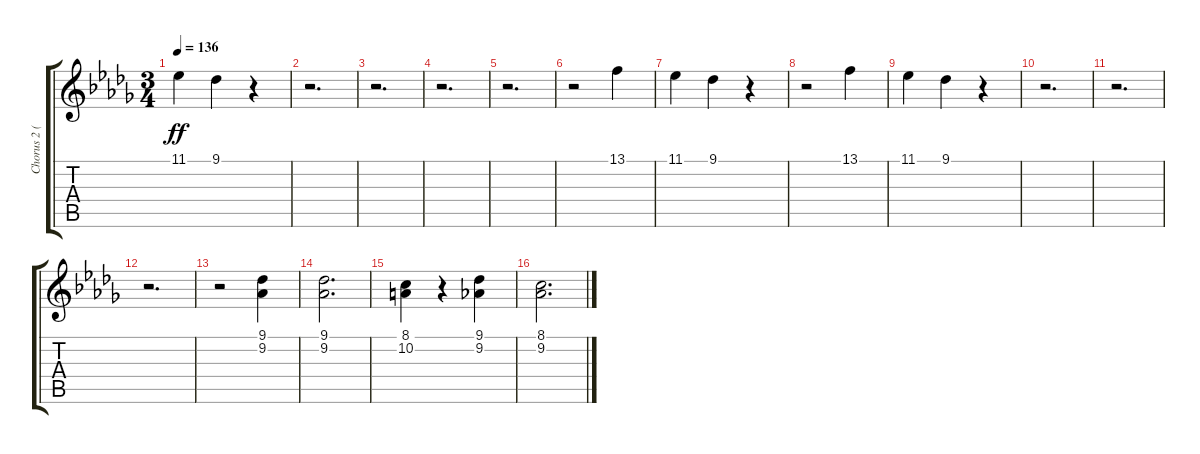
\track ("Chorus 2 (Staff 1)" "Chorus 2 (") {instrument lead2sawtooth}
\staff {score tabs}
\tuning (E4 B3 G3 D3 A2 E2) {hide}
\ts (3 4)
\tempo 136
\clef g2
\ks db
11.1.4{dy ff} 9.1.4 r.4 |
r.2{d} |
r.2{d} |
r.2{d} |
r.2{d} |
r.2 13.1.4 |
11.1.4 9.1.4 r.4 |
r.2 13.1.4 |
11.1.4 9.1.4 r.4 |
r.2{d} |
r.2{d} |
r.2{d} |
r.2 (9.1 9.2).4 |
(9.1 9.2).2{d} |
(8.1 10.2).4 r.4 (9.1 9.2).4 |
(8.1 9.2).2{d}
